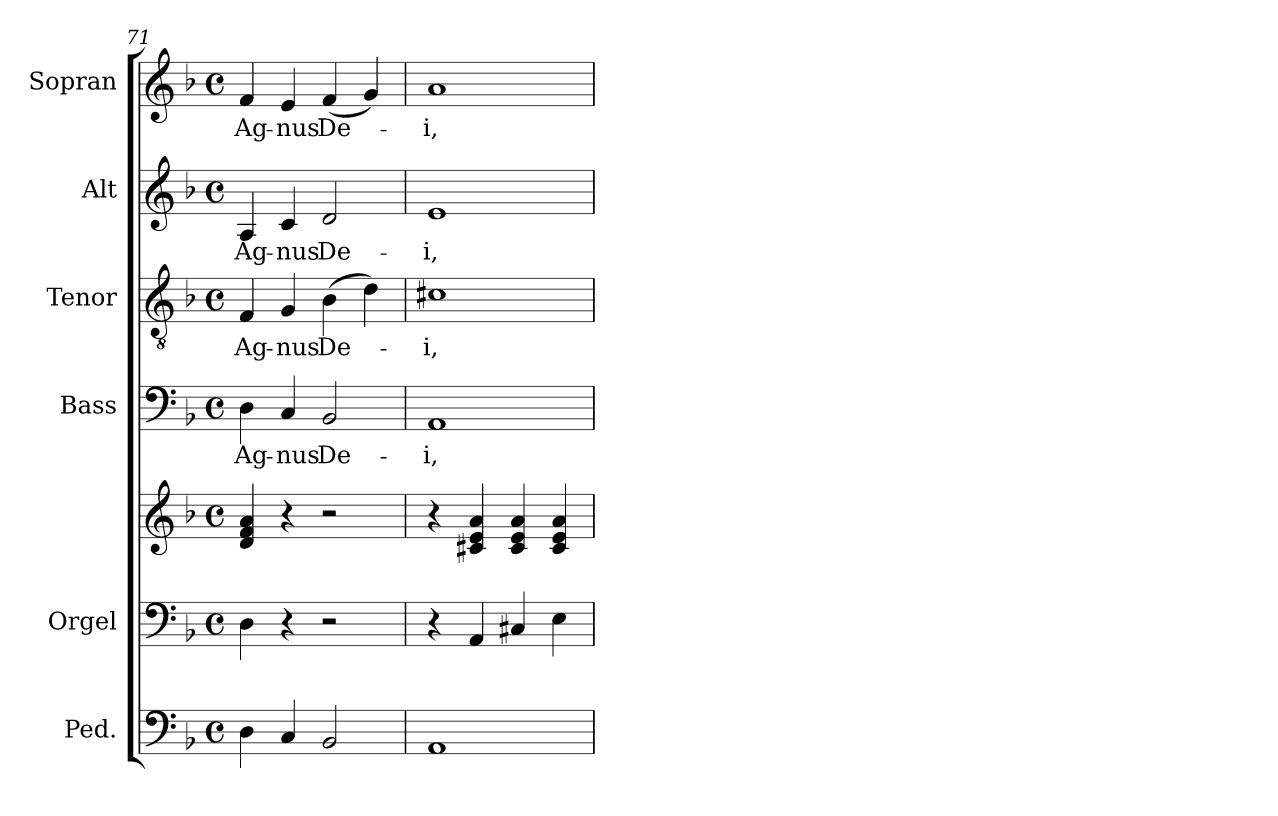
**kern	**kern	**kern	**kern	**text	**kern	**text	**kern	**text	**kern	**text
*part6	*part5	*part5	*part4	*part4	*part3	*part3	*part2	*part2	*part1	*part1
*staff7	*staff6	*staff5	*staff4	*staff4	*staff3	*staff3	*staff2	*staff2	*staff1	*staff1
*I"Ped.	*I"Orgel	*	*I"Bass	*	*I"Tenor	*	*I"Alt	*	*I"Sopran	*
*	*I'Org.	*	*I'B.	*	*I'T.	*	*I'A.	*	*I'S.	*
*clefF4	*clefF4	*clefG2	*clefF4	*	*clefGv2	*	*clefG2	*	*clefG2	*
*ITrd7c12	*	*	*	*	*	*	*	*	*	*
*k[b-]	*k[b-]	*k[b-]	*k[b-]	*	*k[b-]	*	*k[b-]	*	*k[b-]	*
*F:	*F:	*F:	*F:	*	*F:	*	*F:	*	*F:	*
*M4/4	*M4/4	*M4/4	*M4/4	*	*M4/4	*	*M4/4	*	*M4/4	*
*met(c)	*met(c)	*met(c)	*met(c)	*	*met(c)	*	*met(c)	*	*met(c)	*
=71	=71	=71	=71	=71	=71	=71	=71	=71	=71	=71
!	!	!	!	!LO:LY:b	!	!LO:LY:b	!	!LO:LY:b	!	!LO:LY:b
4DD\	4D\	4d/ 4f/ 4a/	4D\	Ag-	4F/	Ag-	4A/	Ag-	4f/	Ag-
!	!	!	!	!LO:LY:b	!	!LO:LY:b	!	!LO:LY:b	!	!LO:LY:b
4CC/	4r	4r	4C/	-nus	4G/	-nus	4c/	-nus	4e/	-nus
!	!	!	!	!LO:LY:b	!	!LO:LY:b	!	!LO:LY:b	!	!LO:LY:b
2BBB-/	2r	2r	2BB-/	De-	(>4B-\	De-	2d/	De-	(<4f/	De-
.	.	.	.	.	4d\)	.	.	.	4g/)	.
=72	=72	=72	=72	=72	=72	=72	=72	=72	=72	=72
!	!	!	!	!LO:LY:b	!	!LO:LY:b	!	!LO:LY:b	!	!LO:LY:b
1AAA	4r	4r	1AA	-i,	1c#X	-i,	1e	-i,	1a	-i,
.	4AA/	4c#X/ 4e/ 4a/	.	.	.	.	.	.	.	.
.	4C#X/	4c#/ 4e/ 4a/	.	.	.	.	.	.	.	.
.	4E\	4c#/ 4e/ 4a/	.	.	.	.	.	.	.	.
=	=	=	=	=	=	=	=	=	=	=
*-	*-	*-	*-	*-	*-	*-	*-	*-	*-	*-
